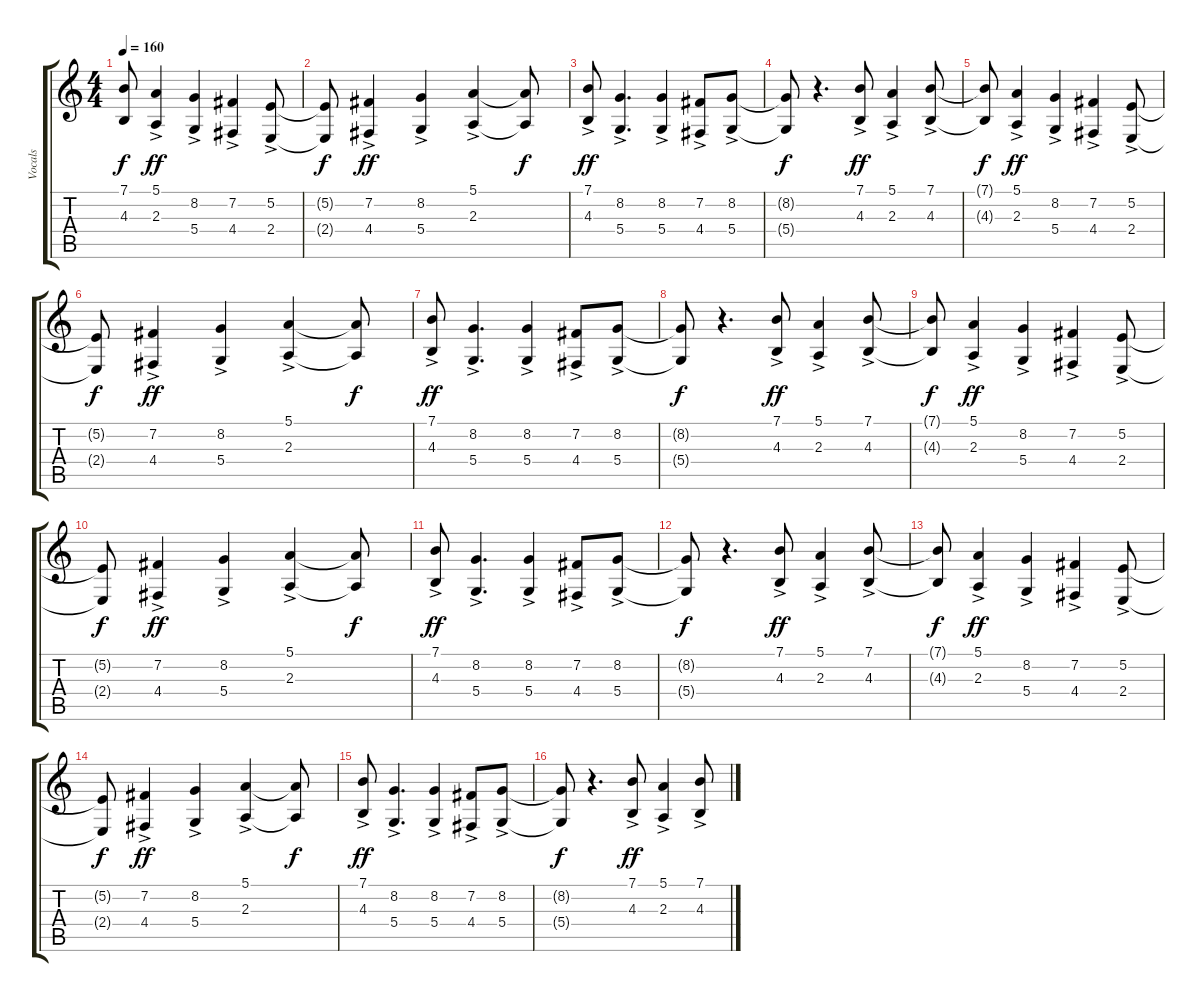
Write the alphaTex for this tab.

\track ("Vocals" "Vocals") {instrument synthvoice}
\staff {score tabs}
\tuning (E4 B3 G3 D3 A2 E2) {hide}
\ts (4 4)
\tempo 160
\clef g2
\ks c
(7.1{t} 4.3{t}).8{dy f} (5.1 2.3{ac}).4{dy ff} (8.2 5.4{ac}).4 (7.2 4.4{ac}).4 (5.2 2.4{ac}).8 |
(5.2{t} 2.4{t}).8{dy f} (7.2 4.4{ac}).4{dy ff} (8.2 5.4{ac}).4 (5.1 2.3{ac}).4 (5.1{t} 2.3{t}).8{dy f} |
(7.1 4.3{ac}).8{dy ff} (8.2 5.4{ac}).4{d} (8.2 5.4{ac}).4 (7.2 4.4{ac}).8 (8.2 5.4{ac}).8 |
(8.2{t} 5.4{t}).8{dy f} r.4{d} (7.1 4.3{ac}).8{dy ff} (5.1 2.3{ac}).4 (7.1 4.3{ac}).8 |
(7.1{t} 4.3{t}).8{dy f} (5.1 2.3{ac}).4{dy ff} (8.2 5.4{ac}).4 (7.2 4.4{ac}).4 (5.2 2.4{ac}).8 |
(5.2{t} 2.4{t}).8{dy f} (7.2 4.4{ac}).4{dy ff} (8.2 5.4{ac}).4 (5.1 2.3{ac}).4 (5.1{t} 2.3{t}).8{dy f} |
(7.1 4.3{ac}).8{dy ff} (8.2 5.4{ac}).4{d} (8.2 5.4{ac}).4 (7.2 4.4{ac}).8 (8.2 5.4{ac}).8 |
(8.2{t} 5.4{t}).8{dy f} r.4{d} (7.1 4.3{ac}).8{dy ff} (5.1 2.3{ac}).4 (7.1 4.3{ac}).8 |
(7.1{t} 4.3{t}).8{dy f} (5.1 2.3{ac}).4{dy ff} (8.2 5.4{ac}).4 (7.2 4.4{ac}).4 (5.2 2.4{ac}).8 |
(5.2{t} 2.4{t}).8{dy f} (7.2 4.4{ac}).4{dy ff} (8.2 5.4{ac}).4 (5.1 2.3{ac}).4 (5.1{t} 2.3{t}).8{dy f} |
(7.1 4.3{ac}).8{dy ff} (8.2 5.4{ac}).4{d} (8.2 5.4{ac}).4 (7.2 4.4{ac}).8 (8.2 5.4{ac}).8 |
(8.2{t} 5.4{t}).8{dy f} r.4{d} (7.1 4.3{ac}).8{dy ff} (5.1 2.3{ac}).4 (7.1 4.3{ac}).8 |
(7.1{t} 4.3{t}).8{dy f} (5.1 2.3{ac}).4{dy ff} (8.2 5.4{ac}).4 (7.2 4.4{ac}).4 (5.2 2.4{ac}).8 |
(5.2{t} 2.4{t}).8{dy f} (7.2 4.4{ac}).4{dy ff} (8.2 5.4{ac}).4 (5.1 2.3{ac}).4 (5.1{t} 2.3{t}).8{dy f} |
(7.1 4.3{ac}).8{dy ff} (8.2 5.4{ac}).4{d} (8.2 5.4{ac}).4 (7.2 4.4{ac}).8 (8.2 5.4{ac}).8 |
(8.2{t} 5.4{t}).8{dy f} r.4{d} (7.1 4.3{ac}).8{dy ff} (5.1 2.3{ac}).4 (7.1 4.3{ac}).8
